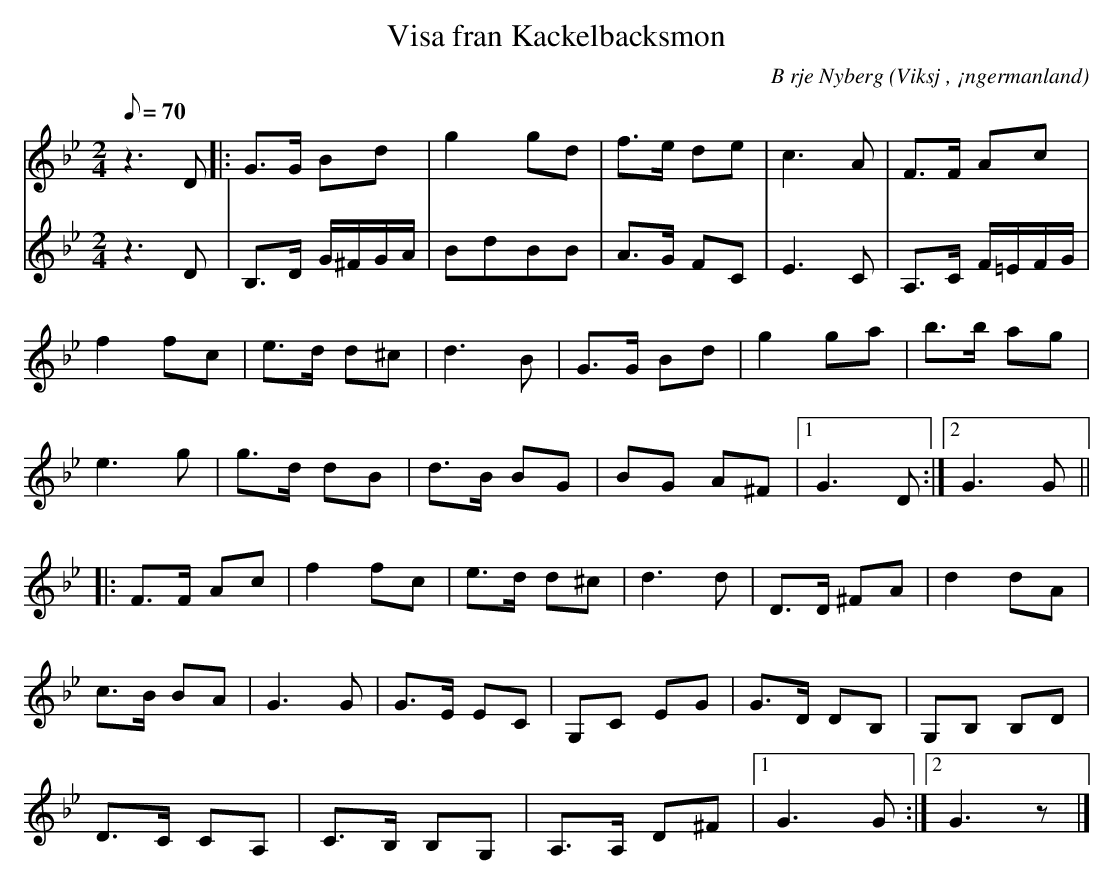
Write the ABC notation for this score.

X:1
T:Visa fran Kackelbacksmon
C:B rje Nyberg
O:Viksj , ¡ngermanland
M:2/4
L:1/8
Q:70
K:Gm
V:1
z2> D2|: G>G Bd | g2 gd | f>e de | c2>A2 | F>F Ac |
f2 fc | e>d d^c | d2>B2 | G>G Bd |g2 ga | b>b ag |
e2> g2 | g>d dB |d>B BG |BG A^F |1 G2> D2 :|2 G2> G2 ||
|: F>F Ac | f2 fc | e>d d^c | d2>d2 | D>D ^FA | d2 dA |
c>B BA |G2> G2 | G>E EC | G,C EG | G>D DB, | G,B, B,D |
D>C CA, | C>B, B,G, | A,>A, D^F |1 G2> G2 :|2 G2> z2 |]
V:2
z2> D2 | B,>D G/2^F/2G/2A/2 | BdBB | A>G FC | E2>C2 | A,>C F/2=E/2F/2G/2 |
